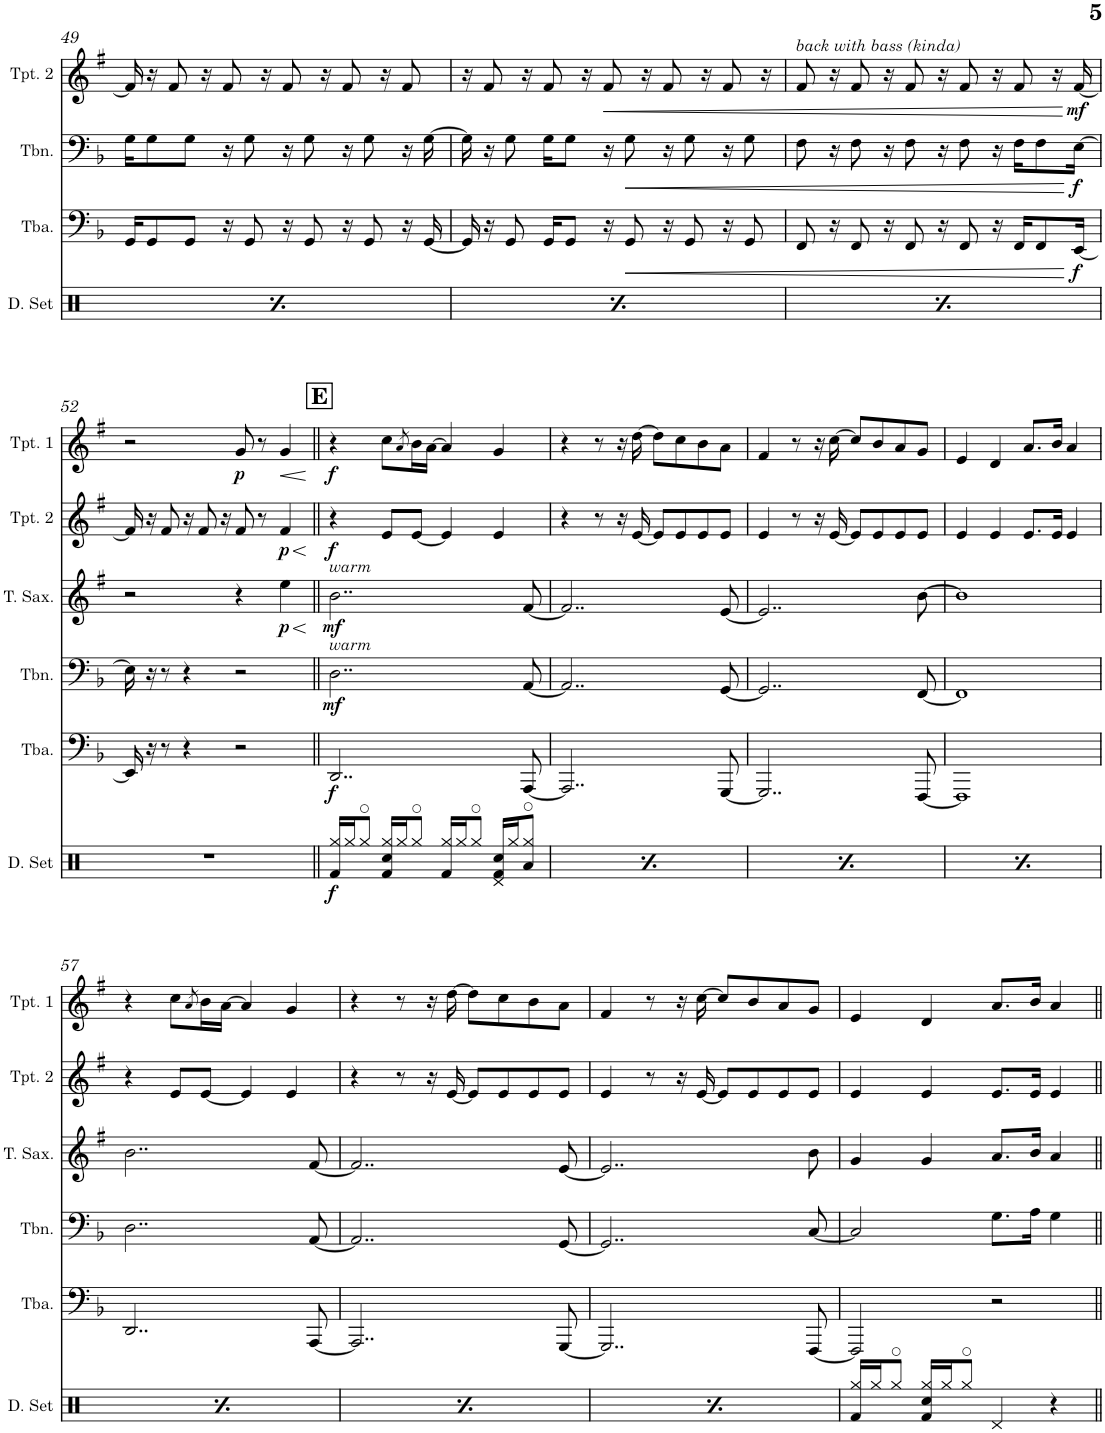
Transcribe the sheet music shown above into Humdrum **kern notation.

**kern	**dynam	**kern	**dynam	**kern	**dynam	**kern	**dynam	**kern	**dynam
*part5	*part5	*part4	*part4	*part3	*part3	*part2	*part2	*part1	*part1
*staff5	*staff5	*staff4	*staff4	*staff3	*staff3	*staff2	*staff2	*staff1	*staff1
*I"Tuba	*	*I"Trombone	*	*I"Tenor Saxophone	*	*I"Trumpet 2	*	*I"Trumpet 1	*
*I'Tba.	*	*I'Tbn.	*	*I'T. Sax.	*	*I'Tpt. 2	*	*I'Tpt. 1	*
!!LO:PB:g=z
*clefF4	*	*clefF4	*	*clefG2	*	*clefG2	*	*clefG2	*
*	*	*	*	*Trd8c14	*	*Trd1c2	*	*Trd1c2	*
*k[b-]	*	*k[b-]	*	*k[f#]	*	*k[f#]	*	*k[f#]	*
*M4/4	*	*M4/4	*	*M4/4	*	*M4/4	*	*M4/4	*
=49	=49	=49	=49	=49	=49	=49	=49	=49	=49
16GG/KL	.	16G\KL	.	1r	.	16f#/]	.	1r	.
8GG/	.	8G\	.	.	.	16r	.	.	.
.	.	.	.	.	.	8f#/	.	.	.
8GG/J	.	8G\J	.	.	.	.	.	.	.
.	.	.	.	.	.	16r	.	.	.
16r	.	16r	.	.	.	8f#/	.	.	.
8GG/	.	8G\	.	.	.	.	.	.	.
.	.	.	.	.	.	16r	.	.	.
16r	.	16r	.	.	.	8f#/	.	.	.
8GG/	.	8G\	.	.	.	.	.	.	.
.	.	.	.	.	.	16r	.	.	.
16r	.	16r	.	.	.	8f#/	.	.	.
8GG/	.	8G\	.	.	.	.	.	.	.
.	.	.	.	.	.	16r	.	.	.
16r	.	16r	.	.	.	8f#/	.	.	.
[16GG/	.	[16G\	.	.	.	.	.	.	.
=50	=50	=50	=50	=50	=50	=50	=50	=50	=50
16GG/]	.	16G\]	.	1r	.	16r	.	1r	.
16r	.	16r	.	.	.	8f#/	.	.	.
8GG/	.	8G\	.	.	.	.	.	.	.
.	.	.	.	.	.	16r	.	.	.
16GG/KL	.	16G\KL	.	.	.	8f#/	.	.	.
8GG/J	.	8G\J	.	.	.	.	.	.	.
.	.	.	.	.	.	16r	.	.	.
!	!	!	!	!	!	!	!LO:HP:b	!	!
16r	.	16r	.	.	.	8f#/	<	.	.
!	!LO:HP:b	!	!LO:HP:b	!	!	!	!	!	!
8GG/	<	8G\	<	.	.	.	.	.	.
.	.	.	.	.	.	16r	.	.	.
16r	.	16r	.	.	.	8f#/	.	.	.
8GG/	.	8G\	.	.	.	.	.	.	.
.	.	.	.	.	.	16r	.	.	.
16r	.	16r	.	.	.	8f#/	.	.	.
8GG/	.	8G\	.	.	.	.	.	.	.
.	.	.	.	.	.	16r	.	.	.
=51	=51	=51	=51	=51	=51	=51	=51	=51	=51
!	!	!	!	!	!	!LO:TX:a:i:t=back with bass (kinda)	!	!	!
8FF/	.	8F\	.	1r	.	8f#/	.	1r	.
16r	.	16r	.	.	.	16r	.	.	.
8FF/	.	8F\	.	.	.	8f#/	.	.	.
16r	.	16r	.	.	.	16r	.	.	.
8FF/	.	8F\	.	.	.	8f#/	.	.	.
16r	.	16r	.	.	.	16r	.	.	.
8FF/	.	8F\	.	.	.	8f#/	.	.	.
16r	.	16r	.	.	.	16r	.	.	.
16FF/KL	.	16F\KL	.	.	.	8f#/	.	.	.
8FF/	.	8F\	.	.	.	.	.	.	.
.	.	.	.	.	.	16r	.	.	.
!	!LO:DY:n=1:b	!	!LO:DY:n=1:b	!	!	!	!LO:DY:n=1:b	!	!
[16EE/Jk	[ f	[16E\Jk	[ f	.	.	[16f#/	[ mf	.	.
!!LO:LB:g=z
=52	=52	=52	=52	=52	=52	=52	=52	=52	=52
16EE/]	.	16E\]	.	2r	.	16f#/]	.	2r	.
16r	.	16r	.	.	.	16r	.	.	.
8r	.	8r	.	.	.	8f#/	.	.	.
4r	.	4r	.	.	.	16r	.	.	.
.	.	.	.	.	.	8f#/	.	.	.
.	.	.	.	.	.	16r	.	.	.
!	!	!	!	!	!	!	!	!	!LO:DY:b
2r	.	2r	.	4r	.	8f#/	.	8g/	p
.	.	.	.	.	.	8r	.	8r	.
!	!	!	!	!	!LO:HP:b	!	!LO:HP:b	!	!LO:HP:b
!	!	!	!	!	!LO:DY:n=1:b	!	!LO:DY:n=1:b	!	!
.	.	.	.	4ee\	< p	4f#/	< p	4g/	<
.	.	.	.	.	[	.	[	.	[
!!LO:REH:place=s1:a:B:cj:fs=14:t=E
=53||	=53||	=53||	=53||	=53||	=53||	=53||	=53||	=53||	=53||
!	!	!	!	!LO:TX:a:i:t=warm	!	!	!	!	!
!	!	!LO:TX:a:i:t=warm	!	!	!	!	!	!	!
!	!LO:DY:b	!	!LO:DY:b	!	!LO:DY:b	!	!LO:DY:b	!	!LO:DY:b
2..DD/	f	2..D\	mf	2..b\	mf	4r	f	4r	f
.	.	.	.	.	.	8e/L	.	8cc\L	.
.	.	.	.	.	.	.	.	8qa/	.
.	.	.	.	.	.	[8e/J	.	16b\L	.
.	.	.	.	.	.	.	.	[16a\JJ	.
.	.	.	.	.	.	4e/]	.	4a/]	.
.	.	.	.	.	.	4e/	.	4g/	.
[8AAA/	.	[8AA/	.	[8f#/	.	.	.	.	.
=54	=54	=54	=54	=54	=54	=54	=54	=54	=54
2..AAA/]	.	2..AA/]	.	2..f#/]	.	4r	.	4r	.
.	.	.	.	.	.	8r	.	8r	.
.	.	.	.	.	.	16r	.	16r	.
.	.	.	.	.	.	[16e/	.	[16dd\	.
.	.	.	.	.	.	8e/L]	.	8dd\L]	.
.	.	.	.	.	.	8e/	.	8cc\	.
.	.	.	.	.	.	8e/	.	8b\	.
[8GGG/	.	[8GG/	.	[8e/	.	8e/J	.	8a\J	.
=55	=55	=55	=55	=55	=55	=55	=55	=55	=55
2..GGG/]	.	2..GG/]	.	2..e/]	.	4e/	.	4f#/	.
.	.	.	.	.	.	8r	.	8r	.
.	.	.	.	.	.	16r	.	16r	.
.	.	.	.	.	.	[16e/	.	[16cc\	.
.	.	.	.	.	.	8e/L]	.	8cc/L]	.
.	.	.	.	.	.	8e/	.	8b/	.
.	.	.	.	.	.	8e/	.	8a/	.
[8FFF/	.	[8FF/	.	[8b\	.	8e/J	.	8g/J	.
=56	=56	=56	=56	=56	=56	=56	=56	=56	=56
1FFF]	.	1FF]	.	1b]	.	4e/	.	4e/	.
.	.	.	.	.	.	4e/	.	4d/	.
.	.	.	.	.	.	8.e/L	.	8.a/L	.
.	.	.	.	.	.	16e/Jk	.	16b/Jk	.
.	.	.	.	.	.	4e/	.	4a/	.
!!LO:LB:g=z
=57	=57	=57	=57	=57	=57	=57	=57	=57	=57
2..DD/	.	2..D\	.	2..b\	.	4r	.	4r	.
.	.	.	.	.	.	8e/L	.	8cc\L	.
.	.	.	.	.	.	.	.	8qa/	.
.	.	.	.	.	.	[8e/J	.	16b\L	.
.	.	.	.	.	.	.	.	[16a\JJ	.
.	.	.	.	.	.	4e/]	.	4a/]	.
.	.	.	.	.	.	4e/	.	4g/	.
[8AAA/	.	[8AA/	.	[8f#/	.	.	.	.	.
=58	=58	=58	=58	=58	=58	=58	=58	=58	=58
2..AAA/]	.	2..AA/]	.	2..f#/]	.	4r	.	4r	.
.	.	.	.	.	.	8r	.	8r	.
.	.	.	.	.	.	16r	.	16r	.
.	.	.	.	.	.	[16e/	.	[16dd\	.
.	.	.	.	.	.	8e/L]	.	8dd\L]	.
.	.	.	.	.	.	8e/	.	8cc\	.
.	.	.	.	.	.	8e/	.	8b\	.
[8GGG/	.	[8GG/	.	[8e/	.	8e/J	.	8a\J	.
=59	=59	=59	=59	=59	=59	=59	=59	=59	=59
2..GGG/]	.	2..GG/]	.	2..e/]	.	4e/	.	4f#/	.
.	.	.	.	.	.	8r	.	8r	.
.	.	.	.	.	.	16r	.	16r	.
.	.	.	.	.	.	[16e/	.	[16cc\	.
.	.	.	.	.	.	8e/L]	.	8cc/L]	.
.	.	.	.	.	.	8e/	.	8b/	.
.	.	.	.	.	.	8e/	.	8a/	.
[8FFF/	.	[8C/	.	8b\	.	8e/J	.	8g/J	.
=60	=60	=60	=60	=60	=60	=60	=60	=60	=60
2FFF/]	.	2C/]	.	4g/	.	4e/	.	4e/	.
.	.	.	.	4g/	.	4e/	.	4d/	.
2r	.	8.G\L	.	8.a/L	.	8.e/L	.	8.a/L	.
.	.	16A\Jk	.	16b/Jk	.	16e/Jk	.	16b/Jk	.
.	.	4G\	.	4a/	.	4e/	.	4a/	.
=||	=||	=||	=||	=||	=||	=||	=||	=||	=||
*-	*-	*-	*-	*-	*-	*-	*-	*-	*-
